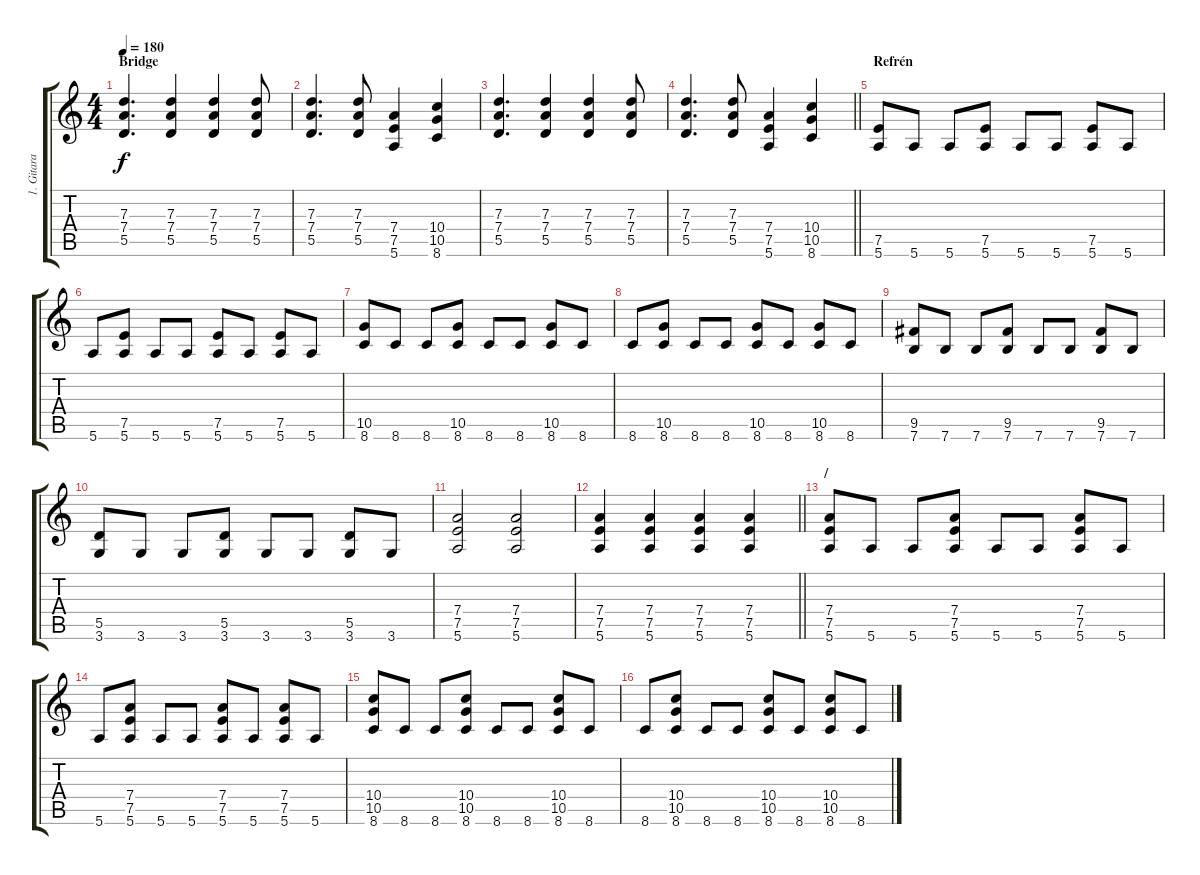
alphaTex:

\track ("1. Gitara" "1. Gitara") {instrument overdrivenguitar}
\staff {score tabs}
\tuning (E4 B3 G3 D3 A2 E2) {hide}
\ts (4 4)
\section ("" "Bridge")
\tempo 180
\clef g2
\ks c
(7.3 7.4 5.5).4{d dy f} (7.3 7.4 5.5).4 (7.3 7.4 5.5).4 (7.3 7.4 5.5).8 |
(7.3 7.4 5.5).4{d} (7.3 7.4 5.5).8 (7.4 7.5 5.6).4 (10.4 10.5 8.6).4 |
(7.3 7.4 5.5).4{d} (7.3 7.4 5.5).4 (7.3 7.4 5.5).4 (7.3 7.4 5.5).8 |
\barLineRight lightlight
(7.3 7.4 5.5).4{d} (7.3 7.4 5.5).8 (7.4 7.5 5.6).4 (10.4 10.5 8.6).4 |
\section ("" "Refrén")
(7.5 5.6).8 5.6.8 5.6.8 (7.5 5.6).8 5.6.8 5.6.8 (7.5 5.6).8 5.6.8 |
5.6.8 (7.5 5.6).8 5.6.8 5.6.8 (7.5 5.6).8 5.6.8 (7.5 5.6).8 5.6.8 |
(10.5 8.6).8 8.6.8 8.6.8 (10.5 8.6).8 8.6.8 8.6.8 (10.5 8.6).8 8.6.8 |
8.6.8 (10.5 8.6).8 8.6.8 8.6.8 (10.5 8.6).8 8.6.8 (10.5 8.6).8 8.6.8 |
(9.5 7.6).8 7.6.8 7.6.8 (9.5 7.6).8 7.6.8 7.6.8 (9.5 7.6).8 7.6.8 |
(5.5 3.6).8 3.6.8 3.6.8 (5.5 3.6).8 3.6.8 3.6.8 (5.5 3.6).8 3.6.8 |
(7.4 7.5 5.6).2 (7.4 7.5 5.6).2 |
\barLineRight lightlight
(7.4 7.5 5.6).4 (7.4 7.5 5.6).4 (7.4 7.5 5.6).4 (7.4 7.5 5.6).4 |
\section ("" "/")
(7.4 7.5 5.6).8 5.6.8 5.6.8 (7.4 7.5 5.6).8 5.6.8 5.6.8 (7.4 7.5 5.6).8 5.6.8 |
5.6.8 (7.4 7.5 5.6).8 5.6.8 5.6.8 (7.4 7.5 5.6).8 5.6.8 (7.4 7.5 5.6).8 5.6.8 |
(10.4 10.5 8.6).8 8.6.8 8.6.8 (10.4 10.5 8.6).8 8.6.8 8.6.8 (10.4 10.5 8.6).8 8.6.8 |
8.6.8 (10.4 10.5 8.6).8 8.6.8 8.6.8 (10.4 10.5 8.6).8 8.6.8 (10.4 10.5 8.6).8 8.6.8
